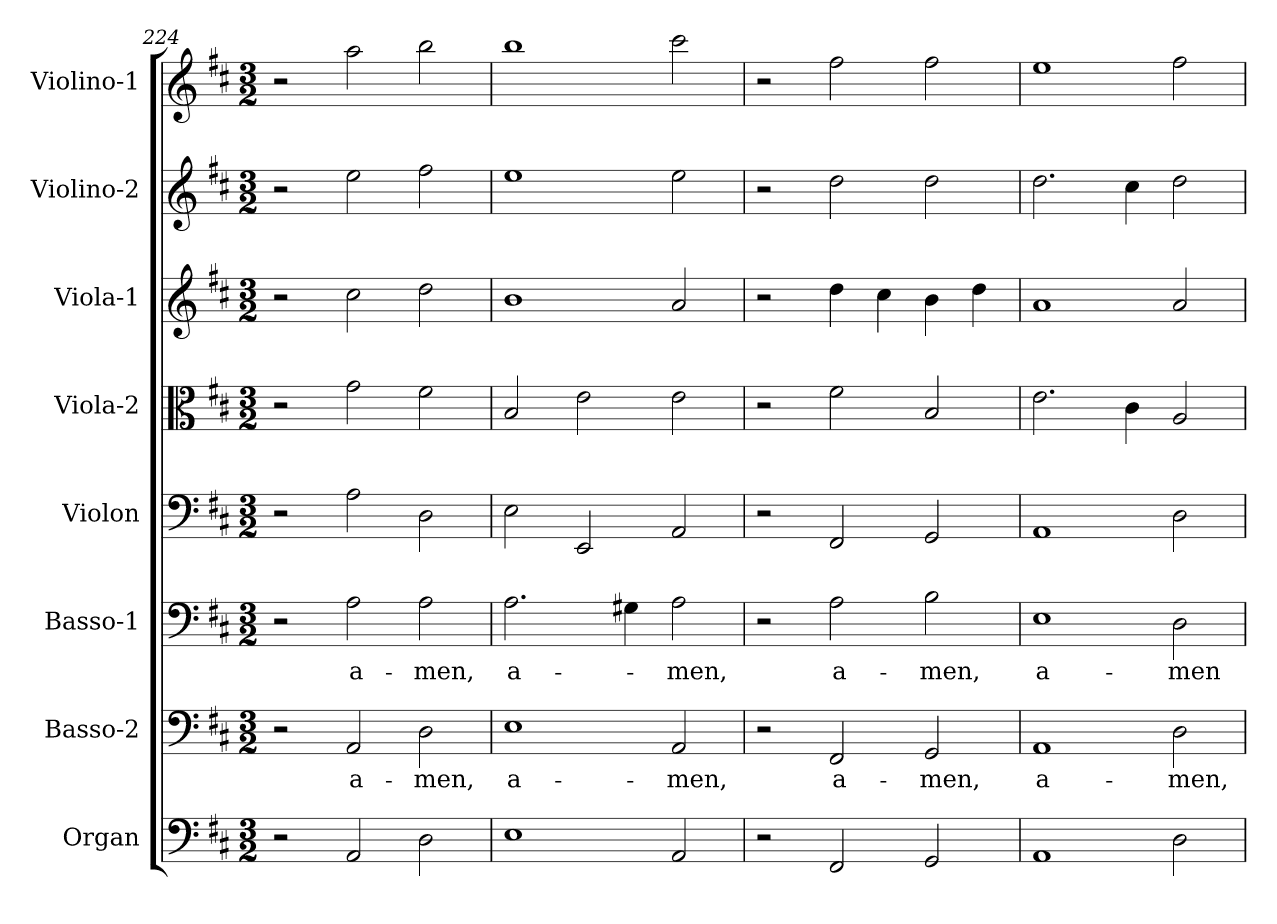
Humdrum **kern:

**kern	**kern	**text	**kern	**text	**kern	**kern	**kern	**kern	**kern
*part8	*part7	*part7	*part6	*part6	*part5	*part4	*part3	*part2	*part1
*staff8	*staff7	*staff7	*staff6	*staff6	*staff5	*staff4	*staff3	*staff2	*staff1
*I"Organ	*I"Basso-2	*	*I"Basso-1	*	*I"Violon	*I"Viola-2	*I"Viola-1	*I"Violino-2	*I"Violino-1
*I'Org	*I'B2	*	*I'B1	*	*I'Vn	*I'Va-2	*I'Va-1	*I'Vi-2	*I'Vi-1
*clefF4	*clefF4	*	*clefF4	*	*clefF4	*clefC3	*clefG2	*clefG2	*clefG2
*k[f#c#]	*k[f#c#]	*	*k[f#c#]	*	*k[f#c#]	*k[f#c#]	*k[f#c#]	*k[f#c#]	*k[f#c#]
*D:	*D:	*	*D:	*	*D:	*D:	*D:	*D:	*D:
*M3/2	*M3/2	*	*M3/2	*	*M3/2	*M3/2	*M3/2	*M3/2	*M3/2
=224	=224	=224	=224	=224	=224	=224	=224	=224	=224
2r	2r	.	2r	.	2r	2r	2r	2r	2r
!	!	!LO:LY:b	!	!LO:LY:b	!	!	!	!	!
2AA/	2AA/	a-	2A\	a-	2A\	2g\	2cc#\	2ee\	2aa\
!	!	!LO:LY:b	!	!LO:LY:b	!	!	!	!	!
2D\	2D\	-men,	2A\	-men,	2D\	2f#\	2dd\	2ff#\	2bb\
=225	=225	=225	=225	=225	=225	=225	=225	=225	=225
!	!	!LO:LY:b	!	!LO:LY:b	!	!	!	!	!
1E	1E	a-	2.A\	a-	2E\	2B/	1b	1ee	1bb
.	.	.	.	.	2EE/	2e\	.	.	.
.	.	.	4G#X\	.	.	.	.	.	.
!	!	!LO:LY:b	!	!LO:LY:b	!	!	!	!	!
2AA/	2AA/	-men,	2A\	-men,	2AA/	2e\	2a/	2ee\	2ccc#\
=226	=226	=226	=226	=226	=226	=226	=226	=226	=226
2r	2r	.	2r	.	2r	2r	2r	2r	2r
!	!	!LO:LY:b	!	!LO:LY:b	!	!	!	!	!
2FF#/	2FF#/	a-	2A\	a-	2FF#/	2f#\	4dd\	2dd\	2ff#\
.	.	.	.	.	.	.	4cc#\	.	.
!	!	!LO:LY:b	!	!LO:LY:b	!	!	!	!	!
2GG/	2GG/	-men,	2B\	-men,	2GG/	2B/	4b\	2dd\	2ff#\
.	.	.	.	.	.	.	4dd\	.	.
!!LO:LB:g=z
=227	=227	=227	=227	=227	=227	=227	=227	=227	=227
!	!	!LO:LY:b	!	!LO:LY:b	!	!	!	!	!
1AA	1AA	a-	1E	a-	1AA	2.e\	1a	2.dd\	1ee
.	.	.	.	.	.	4c#\	.	4cc#\	.
!	!	!LO:LY:b	!	!LO:LY:b	!	!	!	!	!
2D\	2D\	-men,	2D\	-men	2D\	2A/	2a/	2dd\	2ff#\
=	=	=	=	=	=	=	=	=	=
*-	*-	*-	*-	*-	*-	*-	*-	*-	*-
